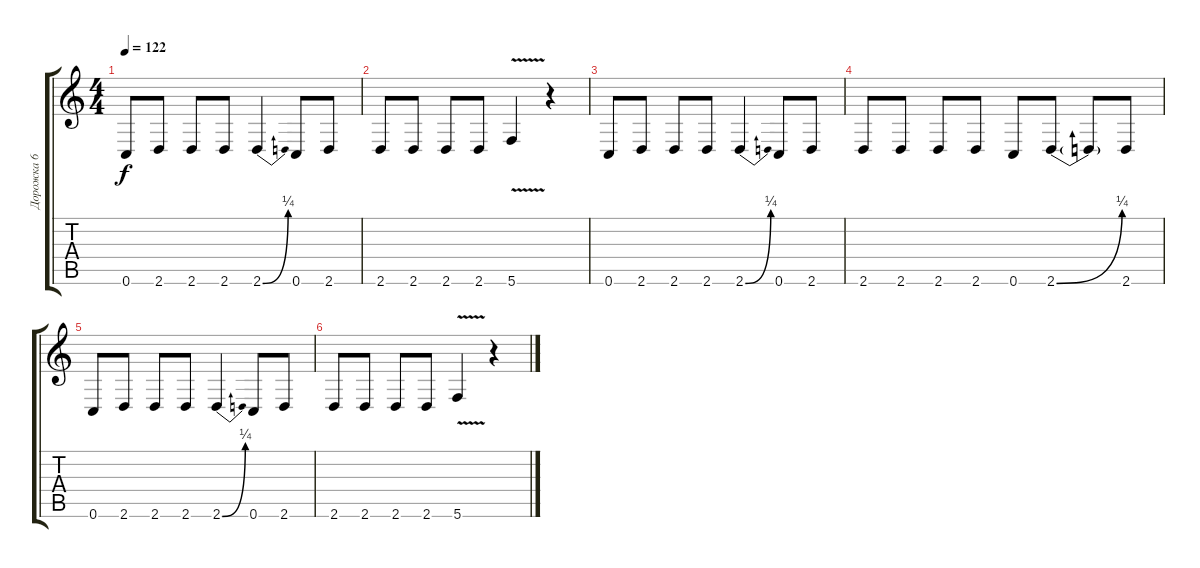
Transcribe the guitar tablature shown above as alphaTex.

\track ("Дорожка 6" "Дорожка 6") {instrument overdrivenguitar}
\staff {score tabs}
\tuning (D4 A3 F3 C3 G2 C2) {hide}
\ts (4 4)
\tempo 122
\clef g2
\ks c
0.6.8{dy f} 2.6.8 2.6.8 2.6.8 2.6{be (bend 0 0 60 1)}.4 0.6.8 2.6.8 |
2.6.8 2.6.8 2.6.8 2.6.8 5.6{v}.4 r.4 |
0.6.8 2.6.8 2.6.8 2.6.8 2.6{be (bend 0 0 60 1)}.4 0.6.8 2.6.8 |
2.6.8 2.6.8 2.6.8 2.6.8 0.6.8 2.6{be (bend 0 0 60 1)}.8 2.6{t}.8 2.6.8 |
0.6.8 2.6.8 2.6.8 2.6.8 2.6{be (bend 0 0 60 1)}.4 0.6.8 2.6.8 |
2.6.8 2.6.8 2.6.8 2.6.8 5.6{v}.4 r.4
